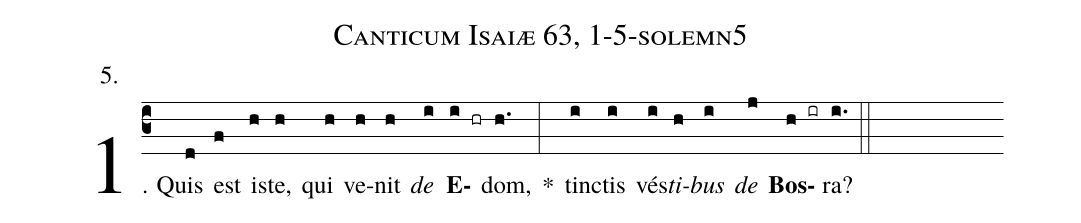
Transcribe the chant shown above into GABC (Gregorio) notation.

name: Canticum Isaiæ 63, 1-5-solemn5;
annotation: 5.;
%%
(c3)1. Quis(d) est(f) is(h)te,(h) qui(h) ve(h)nit(h) <i>de</i>(i) <b>E</b>(i hr)dom,(h.) *(:) tinc(i)tis(i) vés(i)<i>ti</i>(h)<i>bus</i>(i) <i>de</i>(j) <b>Bos</b>(h ir)ra?(i.) (::)
